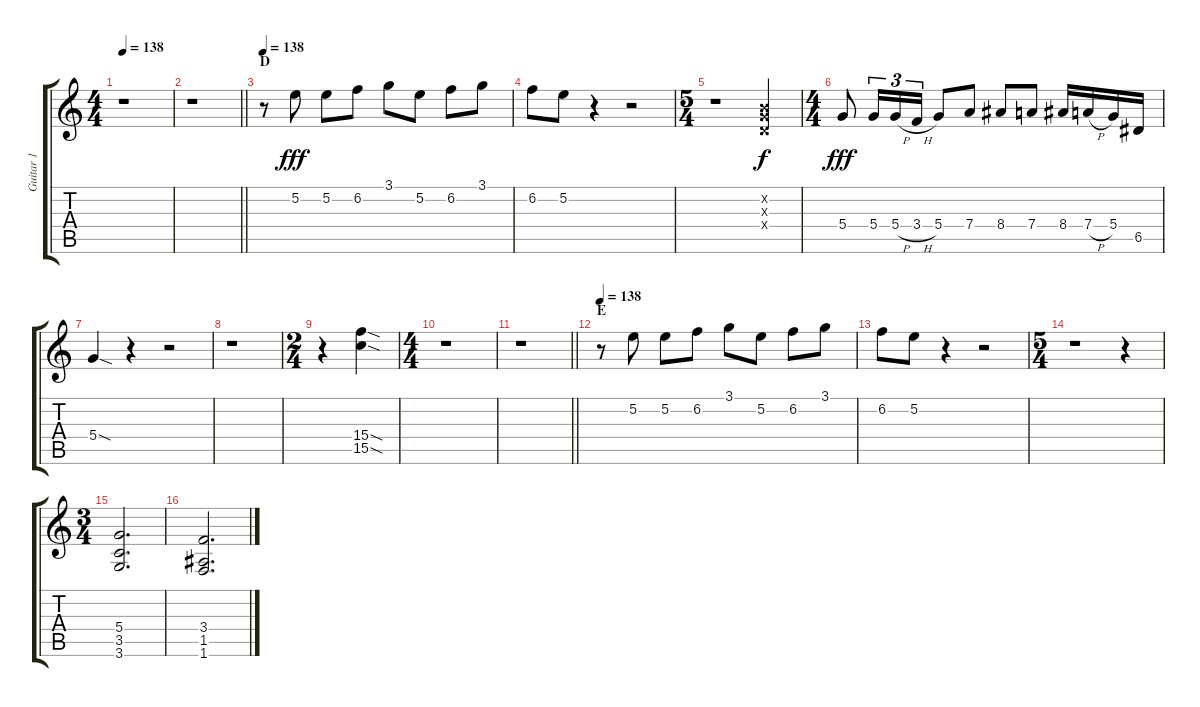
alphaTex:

\track ("Guitar 1" "Guitar 1") {instrument distortionguitar}
\staff {score tabs}
\tuning (E4 B3 G3 D3 A2 E2) {hide}
\ts (4 4)
\tempo 138
\clef g2
\ks c
r.1{dy fff} |
\barLineRight lightlight
r.1 |
\section ("" "D")
\tempo 138
r.8 5.2.8 5.2.8 6.2.8 3.1.8 5.2.8 6.2.8 3.1.8 |
6.2.8 5.2.8 r.4 r.2 |
\ts (5 4)
r.1 (0.2{x} 0.3{x} 0.4{x}).4{dy f} |
\ts (4 4)
5.4.8{dy fff} 5.4.16{tu (3 2)} 5.4{h}.16{tu (3 2)} 3.4{h}.16{tu (3 2)} 5.4.8 7.4.8 8.4.8 7.4.8 8.4.16 7.4{h}.16 5.4.16 6.5.16 |
5.4{sod}.4 r.4 r.2 |
r.1 |
\ts (2 4)
r.4 (15.4{sod} 15.5{sod}).4 |
\ts (4 4)
r.1 |
\barLineRight lightlight
r.1 |
\section ("" "E")
\tempo 138
r.8 5.2.8 5.2.8 6.2.8 3.1.8 5.2.8 6.2.8 3.1.8 |
6.2.8 5.2.8 r.4 r.2 |
\ts (5 4)
r.1 r.4 |
\ts (3 4)
(5.4 3.5 3.6).2{d} |
(3.4 1.5 1.6).2{d}
